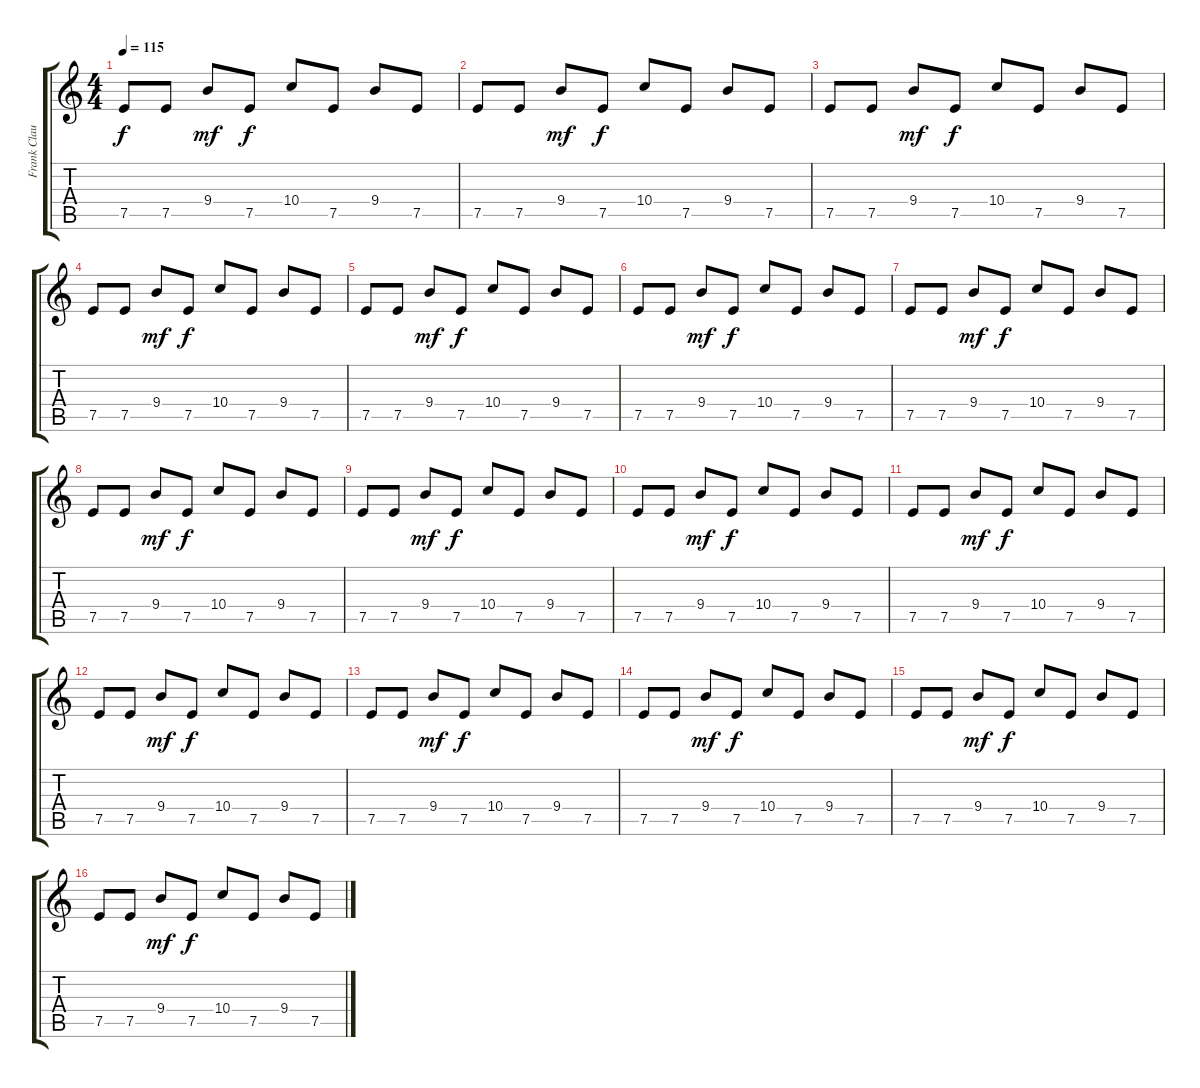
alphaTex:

\track ("Frank Claussen - Muted Guitar" "Frank Clau") {instrument electricguitarmuted}
\staff {score tabs}
\tuning (E4 B3 G3 D3 A2 E2) {hide}
\ts (4 4)
\tempo 115
\clef g2
\ks c
7.5.8{dy f} 7.5.8 9.4.8{dy mf} 7.5.8{dy f} 10.4.8 7.5.8 9.4.8 7.5.8 |
7.5.8 7.5.8 9.4.8{dy mf} 7.5.8{dy f} 10.4.8 7.5.8 9.4.8 7.5.8 |
7.5.8 7.5.8 9.4.8{dy mf} 7.5.8{dy f} 10.4.8 7.5.8 9.4.8 7.5.8 |
7.5.8 7.5.8 9.4.8{dy mf} 7.5.8{dy f} 10.4.8 7.5.8 9.4.8 7.5.8 |
7.5.8 7.5.8 9.4.8{dy mf} 7.5.8{dy f} 10.4.8 7.5.8 9.4.8 7.5.8 |
7.5.8 7.5.8 9.4.8{dy mf} 7.5.8{dy f} 10.4.8 7.5.8 9.4.8 7.5.8 |
7.5.8 7.5.8 9.4.8{dy mf} 7.5.8{dy f} 10.4.8 7.5.8 9.4.8 7.5.8 |
7.5.8 7.5.8 9.4.8{dy mf} 7.5.8{dy f} 10.4.8 7.5.8 9.4.8 7.5.8 |
7.5.8 7.5.8 9.4.8{dy mf} 7.5.8{dy f} 10.4.8 7.5.8 9.4.8 7.5.8 |
7.5.8 7.5.8 9.4.8{dy mf} 7.5.8{dy f} 10.4.8 7.5.8 9.4.8 7.5.8 |
7.5.8 7.5.8 9.4.8{dy mf} 7.5.8{dy f} 10.4.8 7.5.8 9.4.8 7.5.8 |
7.5.8 7.5.8 9.4.8{dy mf} 7.5.8{dy f} 10.4.8 7.5.8 9.4.8 7.5.8 |
7.5.8 7.5.8 9.4.8{dy mf} 7.5.8{dy f} 10.4.8 7.5.8 9.4.8 7.5.8 |
7.5.8 7.5.8 9.4.8{dy mf} 7.5.8{dy f} 10.4.8 7.5.8 9.4.8 7.5.8 |
7.5.8 7.5.8 9.4.8{dy mf} 7.5.8{dy f} 10.4.8 7.5.8 9.4.8 7.5.8 |
7.5.8 7.5.8 9.4.8{dy mf} 7.5.8{dy f} 10.4.8 7.5.8 9.4.8 7.5.8
